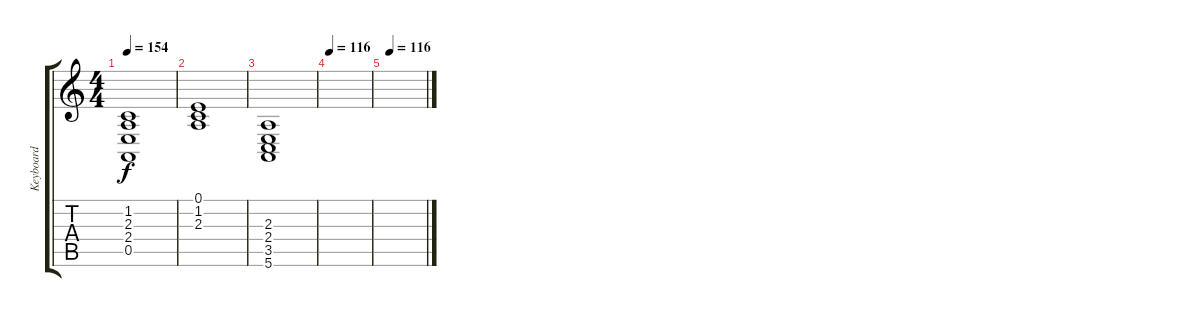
\track ("Keyboard" "Keyboard") {instrument brightacousticpiano}
\staff {score tabs}
\tuning (E4 B3 G3 D3 A2 E2) {hide}
\ts (4 4)
\tempo 154
\clef g2
\ks c
(1.2 2.3 2.4 0.5).1{dy f} |
(0.1 1.2 2.3).1 |
(2.3 2.4 3.5 5.6).1 |
\tempo 116
|
\tempo (116 0.125)
